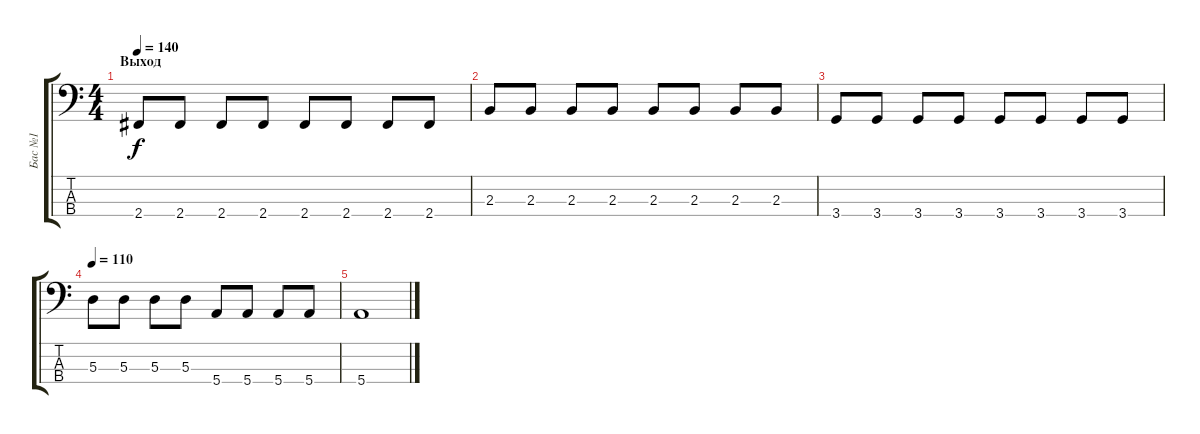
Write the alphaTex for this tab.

\track ("Бас №1" "Бас №1") {instrument acousticguitarnylon}
\staff {score tabs}
\tuning (G2 D2 A1 E1) {hide}
\ts (4 4)
\section ("" "Выход")
\tempo 140
\clef f4
\ks c
2.4.8{dy f} 2.4.8 2.4.8 2.4.8 2.4.8 2.4.8 2.4.8 2.4.8 |
2.3.8 2.3.8 2.3.8 2.3.8 2.3.8 2.3.8 2.3.8 2.3.8 |
3.4.8 3.4.8 3.4.8 3.4.8 3.4.8 3.4.8 3.4.8 3.4.8 |
\tempo 110
5.3.8 5.3.8 5.3.8 5.3.8 5.4.8 5.4.8 5.4.8 5.4.8 |
5.4.1
